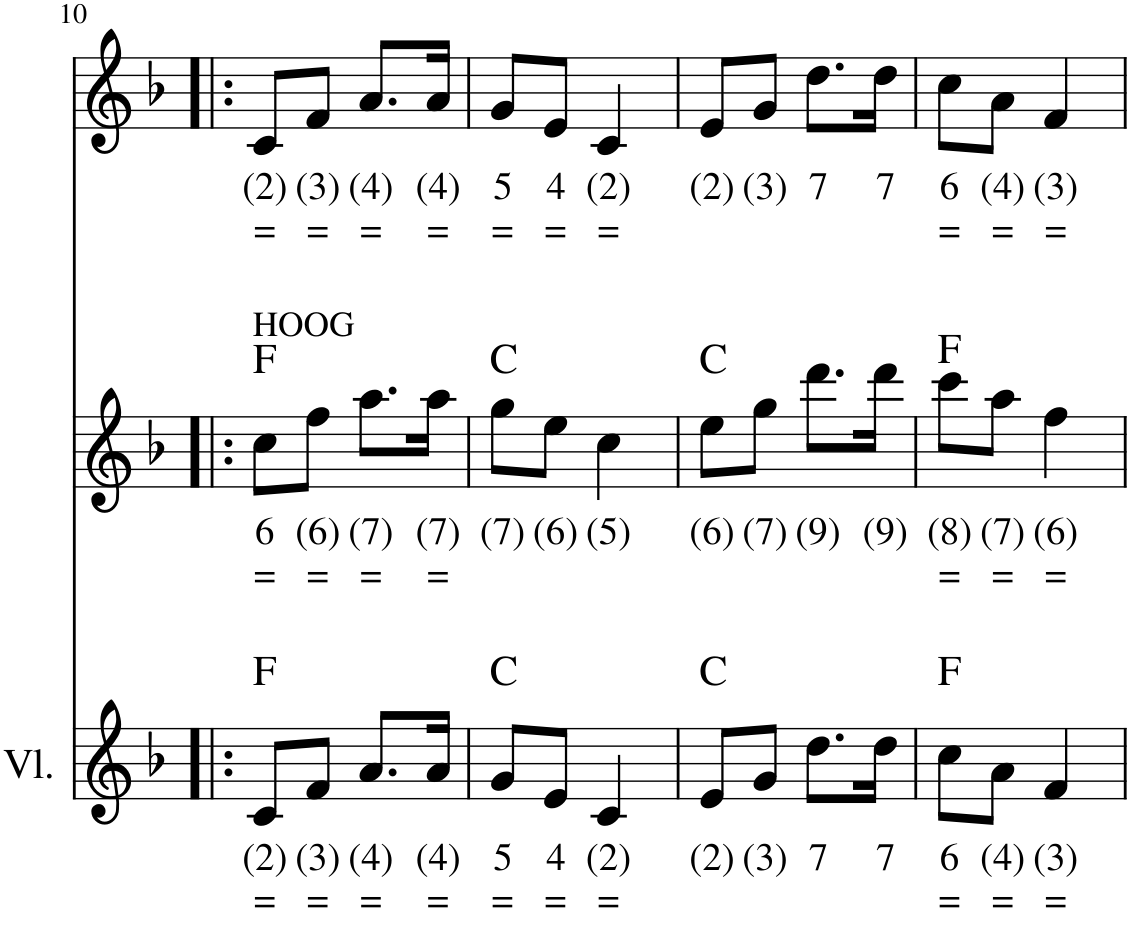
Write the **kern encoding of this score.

**kern	**text	**text	**harte	**kern	**text	**text	**kern	**text	**text
*part3	*part3	*part3	*part3	*part2	*part2	*part2	*part1	*part1	*part1
*staff3	*staff3	*staff3	*	*staff2	*staff2	*staff2	*staff1	*staff1	*staff1
*I"Viool	*	*	*	*I"Stem	*	*	*I"Stem	*	*
*I'Vl.	*	*	*	*	*	*	*	*	*
!!LO:PB:g=z
*clefG2	*	*	*	*clefG2	*	*	*clefG2	*	*
*k[b-]	*	*	*	*k[b-]	*	*	*k[b-]	*	*
*M2/4	*	*	*	*M2/4	*	*	*M2/4	*	*
=10!|:	=10!|:	=10!|:	=10!|:	=10!|:	=10!|:	=10!|:	=10!|:	=10!|:	=10!|:
!	!	!	!	!LO:TX:a:t=HOOG	!	!	!	!	!
!	!LO:LY:b	!LO:LY:b	!	!	!LO:LY:b	!LO:LY:b	!	!LO:LY:b	!LO:LY:b
8c/L	(2)	=	F:maj	8cc\L	6	=	8c/L	(2)	=
!	!LO:LY:b	!LO:LY:b	!	!	!LO:LY:b	!LO:LY:b	!	!LO:LY:b	!LO:LY:b
8f/J	(3)	=	.	8ff\J	(6)	=	8f/J	(3)	=
!	!LO:LY:b	!LO:LY:b	!	!	!LO:LY:b	!LO:LY:b	!	!LO:LY:b	!LO:LY:b
8.a/L	(4)	=	.	8.aa\L	(7)	=	8.a/L	(4)	=
!	!LO:LY:b	!LO:LY:b	!	!	!LO:LY:b	!LO:LY:b	!	!LO:LY:b	!LO:LY:b
16a/Jk	(4)	=	.	16aa\Jk	(7)	=	16a/Jk	(4)	=
=11	=11	=11	=11	=11	=11	=11	=11	=11	=11
!	!LO:LY:b	!LO:LY:b	!	!	!LO:LY:b	!	!	!LO:LY:b	!LO:LY:b
8g/L	5	=	C:maj	8gg\L	(7)	.	8g/L	5	=
!	!LO:LY:b	!LO:LY:b	!	!	!LO:LY:b	!	!	!LO:LY:b	!LO:LY:b
8e/J	4	=	.	8ee\J	(6)	.	8e/J	4	=
!	!LO:LY:b	!LO:LY:b	!	!	!LO:LY:b	!	!	!LO:LY:b	!LO:LY:b
4c/	(2)	=	.	4cc\	(5)	.	4c/	(2)	=
=12	=12	=12	=12	=12	=12	=12	=12	=12	=12
!	!LO:LY:b	!	!	!	!LO:LY:b	!	!	!LO:LY:b	!
8e/L	(2)	.	C:maj	8ee\L	(6)	.	8e/L	(2)	.
!	!LO:LY:b	!	!	!	!LO:LY:b	!	!	!LO:LY:b	!
8g/J	(3)	.	.	8gg\J	(7)	.	8g/J	(3)	.
!	!LO:LY:b	!	!	!	!LO:LY:b	!	!	!LO:LY:b	!
8.dd\L	7	.	.	8.ddd\L	(9)	.	8.dd\L	7	.
!	!LO:LY:b	!	!	!	!LO:LY:b	!	!	!LO:LY:b	!
16dd\Jk	7	.	.	16ddd\Jk	(9)	.	16dd\Jk	7	.
=13	=13	=13	=13	=13	=13	=13	=13	=13	=13
!	!LO:LY:b	!LO:LY:b	!	!	!LO:LY:b	!LO:LY:b	!	!LO:LY:b	!LO:LY:b
8cc\L	6	=	F:maj	8ccc\L	(8)	=	8cc\L	6	=
!	!LO:LY:b	!LO:LY:b	!	!	!LO:LY:b	!LO:LY:b	!	!LO:LY:b	!LO:LY:b
8a\J	(4)	=	.	8aa\J	(7)	=	8a\J	(4)	=
!	!LO:LY:b	!LO:LY:b	!	!	!LO:LY:b	!LO:LY:b	!	!LO:LY:b	!LO:LY:b
4f/	(3)	=	.	4ff\	(6)	=	4f/	(3)	=
=	=	=	=	=	=	=	=	=	=
*-	*-	*-	*-	*-	*-	*-	*-	*-	*-
